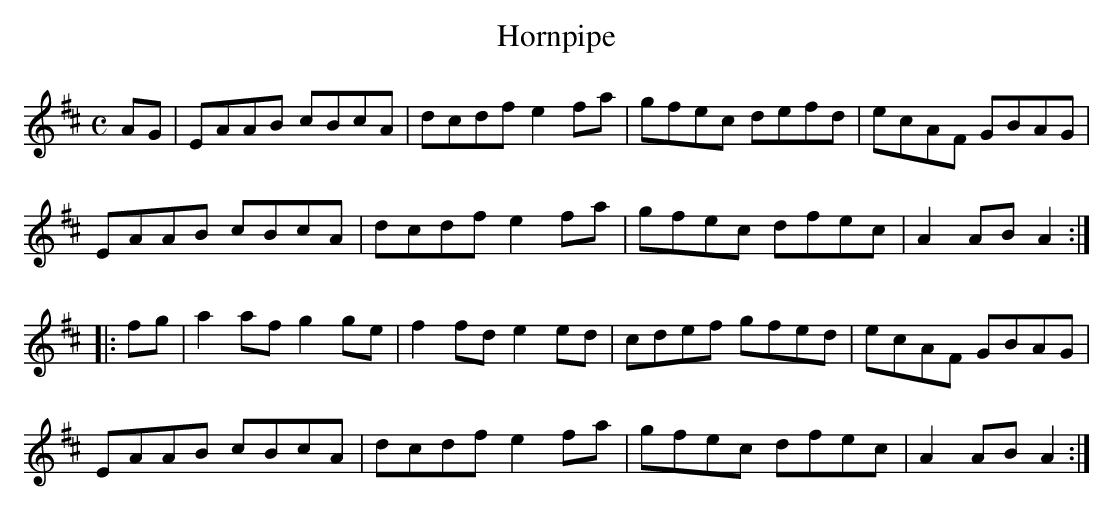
X:1
T:Hornpipe
M:C
L:1/8
K:D
AG|EAAB cBcA|dcdf e2 fa|gfec defd|ecAF GBAG|
EAAB cBcA|dcdf e2 fa|gfec dfec|A2 AB A2:|
|:fg|a2 af g2ge|f2 fd e2 ed|cdef gfed|ecAF GBAG|
EAAB cBcA|dcdf e2 fa|gfec dfec|A2 AB A2:|]
